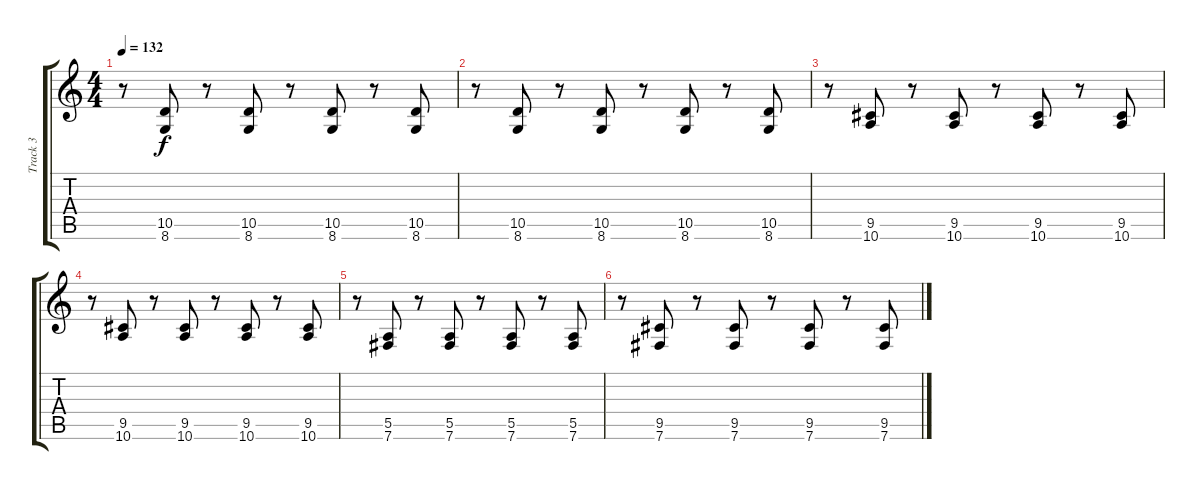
\track ("Track 3" "Track 3") {instrument overdrivenguitar}
\staff {score tabs}
\tuning (B3 Gb3 D3 A2 E2 B1) {hide}
\ts (4 4)
\tempo 132
\clef g2
\ks c
r.8{dy f} (10.5 8.6).8 r.8 (10.5 8.6).8 r.8 (10.5 8.6).8 r.8 (10.5 8.6).8 |
r.8 (10.5 8.6).8 r.8 (10.5 8.6).8 r.8 (10.5 8.6).8 r.8 (10.5 8.6).8 |
r.8 (9.5 10.6).8 r.8 (9.5 10.6).8 r.8 (9.5 10.6).8 r.8 (9.5 10.6).8 |
r.8 (9.5 10.6).8 r.8 (9.5 10.6).8 r.8 (9.5 10.6).8 r.8 (9.5 10.6).8 |
r.8 (5.5 7.6).8 r.8 (5.5 7.6).8 r.8 (5.5 7.6).8 r.8 (5.5 7.6).8 |
r.8 (9.5 7.6).8 r.8 (9.5 7.6).8 r.8 (9.5 7.6).8 r.8 (9.5 7.6).8
